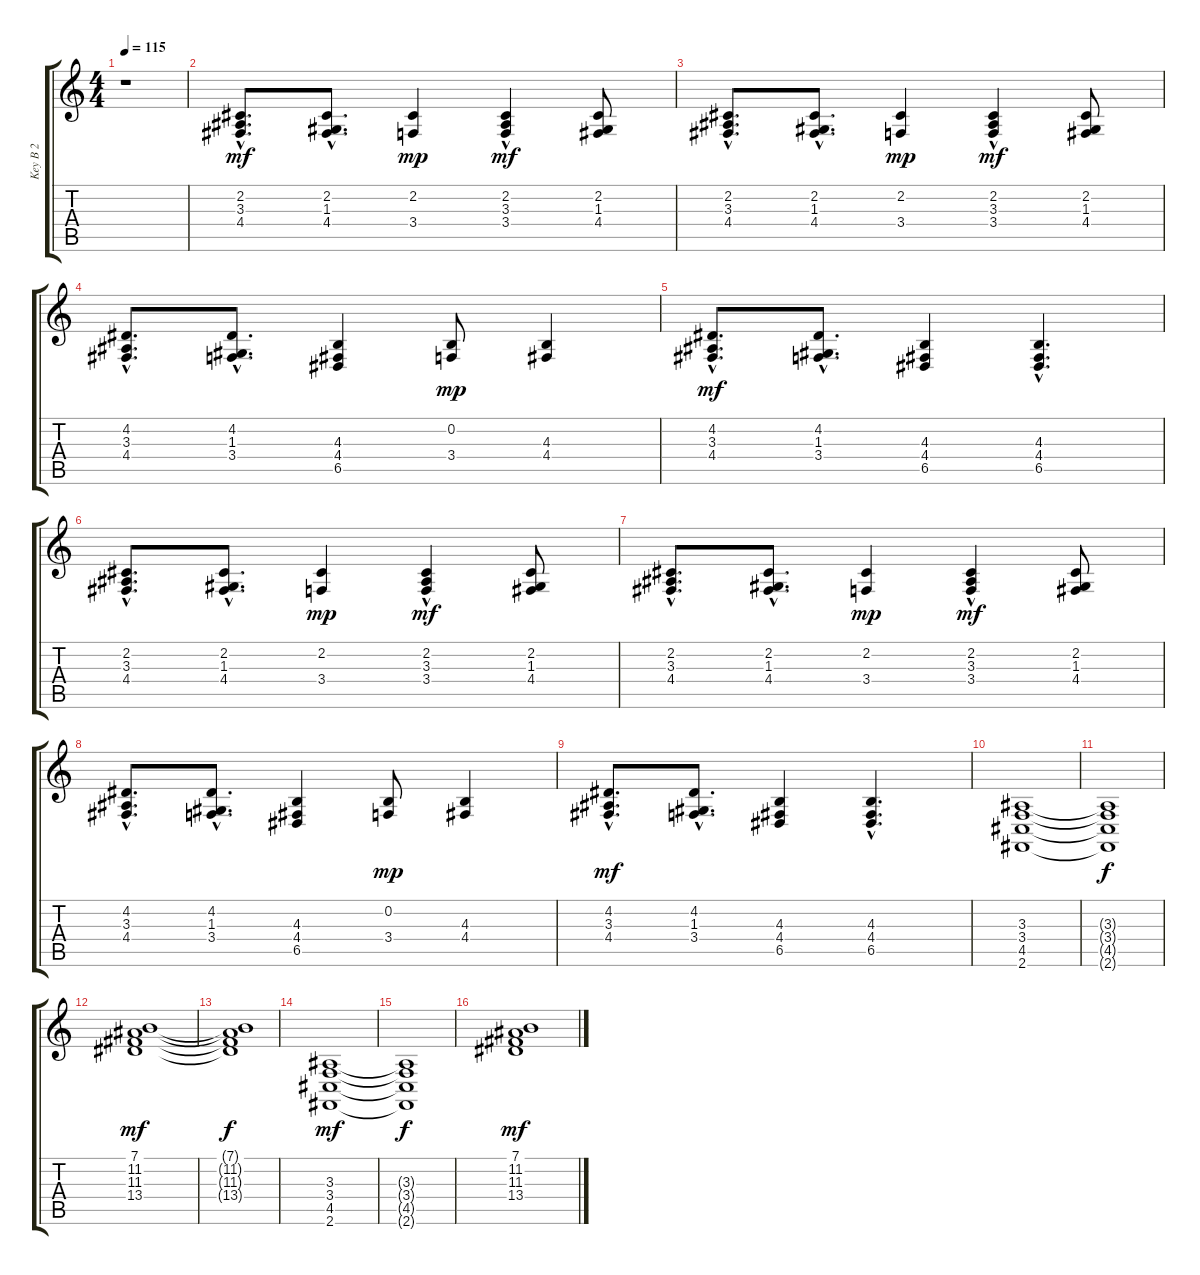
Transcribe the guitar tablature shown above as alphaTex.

\track ("Key B 2" "Key B 2") {instrument honkytonkpiano}
\staff {score tabs}
\tuning (E4 B3 G3 D3 A2 E2) {hide}
\ts (4 4)
\tempo 115
\clef g2
\ks c
r.1{dy mf instrument honkytonkpiano} |
(2.2{hac} 3.3{hac} 4.4{hac}).8{d} (2.2{hac} 1.3{hac} 4.4{hac}).8{d} (2.2 3.4).4{dy mp} (2.2{hac} 3.3 3.4).4{dy mf} (2.2 1.3 4.4).8 |
(2.2{hac} 3.3{hac} 4.4{hac}).8{d} (2.2{hac} 1.3{hac} 4.4{hac}).8{d} (2.2 3.4).4{dy mp} (2.2{hac} 3.3 3.4).4{dy mf} (2.2 1.3 4.4).8 |
(4.2{hac} 3.3{hac} 4.4{hac}).8{d} (4.2{hac} 1.3{hac} 3.4{hac}).8{d} (4.3 4.4 6.5).4 (0.2 3.4).8{dy mp} (4.3 4.4).4 |
(4.2{hac} 3.3{hac} 4.4{hac}).8{d dy mf} (4.2{hac} 1.3{hac} 3.4{hac}).8{d} (4.3 4.4 6.5).4 (4.3{hac} 4.4{hac} 6.5{hac}).4{d} |
(2.2{hac} 3.3{hac} 4.4{hac}).8{d} (2.2{hac} 1.3{hac} 4.4{hac}).8{d} (2.2 3.4).4{dy mp} (2.2{hac} 3.3 3.4).4{dy mf} (2.2 1.3 4.4).8 |
(2.2{hac} 3.3{hac} 4.4{hac}).8{d} (2.2{hac} 1.3{hac} 4.4{hac}).8{d} (2.2 3.4).4{dy mp} (2.2{hac} 3.3 3.4).4{dy mf} (2.2 1.3 4.4).8 |
(4.2{hac} 3.3{hac} 4.4{hac}).8{d} (4.2{hac} 1.3{hac} 3.4{hac}).8{d} (4.3 4.4 6.5).4 (0.2 3.4).8{dy mp} (4.3 4.4).4 |
(4.2{hac} 3.3{hac} 4.4{hac}).8{d dy mf} (4.2{hac} 1.3{hac} 3.4{hac}).8{d} (4.3 4.4 6.5).4 (4.3{hac} 4.4{hac} 6.5{hac}).4{d} |
(3.3 3.4 4.5 2.6).1 |
(3.3{t} 3.4{t} 4.5{t} 2.6{t}).1{dy f} |
(7.1 11.2 11.3 13.4).1{dy mf} |
(7.1{t} 11.2{t} 11.3{t} 13.4{t}).1{dy f} |
(3.3 3.4 4.5 2.6).1{dy mf} |
(3.3{t} 3.4{t} 4.5{t} 2.6{t}).1{dy f} |
(7.1 11.2 11.3 13.4).1{dy mf}
